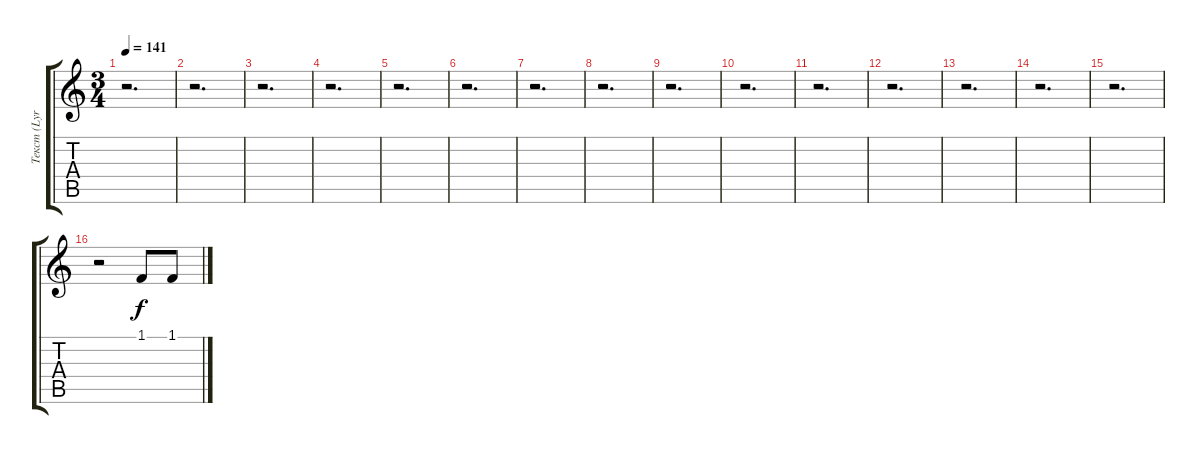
\track ("Текст (Lyrics)" "Текст (Lyr") {instrument tenorsax}
\staff {score tabs}
\tuning (E4 B3 G3 D3 A2 E2) {hide}
\ts (3 4)
\tempo 141
\clef g2
\ks c
r.2{d dy f} |
r.2{d} |
r.2{d} |
r.2{d} |
r.2{d} |
r.2{d} |
r.2{d} |
r.2{d} |
r.2{d} |
r.2{d} |
r.2{d} |
r.2{d} |
r.2{d} |
r.2{d} |
r.2{d} |
r.2 1.1.8 1.1.8
